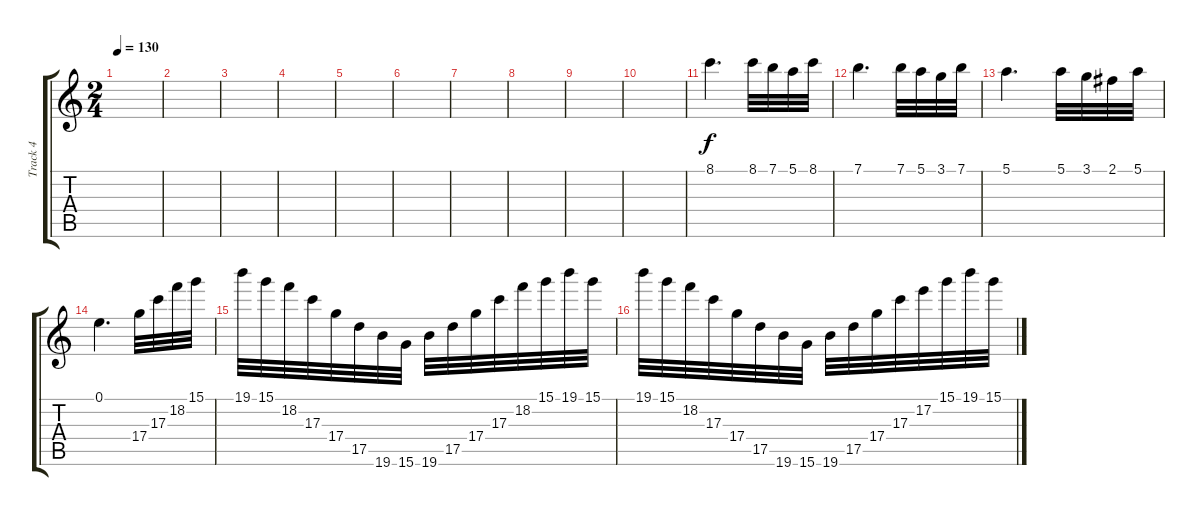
\track ("Track 4" "Track 4") {instrument distortionguitar}
\staff {score tabs}
\tuning (E4 B3 G3 D3 A2 E2) {hide}
\ts (2 4)
\tempo 130
\clef g2
\ks c
|
|
|
|
|
|
|
|
|
|
8.1.4{d} 8.1.32 7.1.32 5.1.32 8.1.32 |
7.1.4{d} 7.1.32 5.1.32 3.1.32 7.1.32 |
5.1.4{d} 5.1.32 3.1.32 2.1.32 5.1.32 |
0.1.4{d} 17.4.32 17.3.32 18.2.32 15.1.32 |
19.1.32 15.1.32 18.2.32 17.3.32 17.4.32 17.5.32 19.6.32 15.6.32 19.6.32 17.5.32 17.4.32 17.3.32 18.2.32 15.1.32 19.1.32 15.1.32 |
19.1.32 15.1.32 18.2.32 17.3.32 17.4.32 17.5.32 19.6.32 15.6.32 19.6.32 17.5.32 17.4.32 17.3.32 17.2.32 15.1.32 19.1.32 15.1.32
